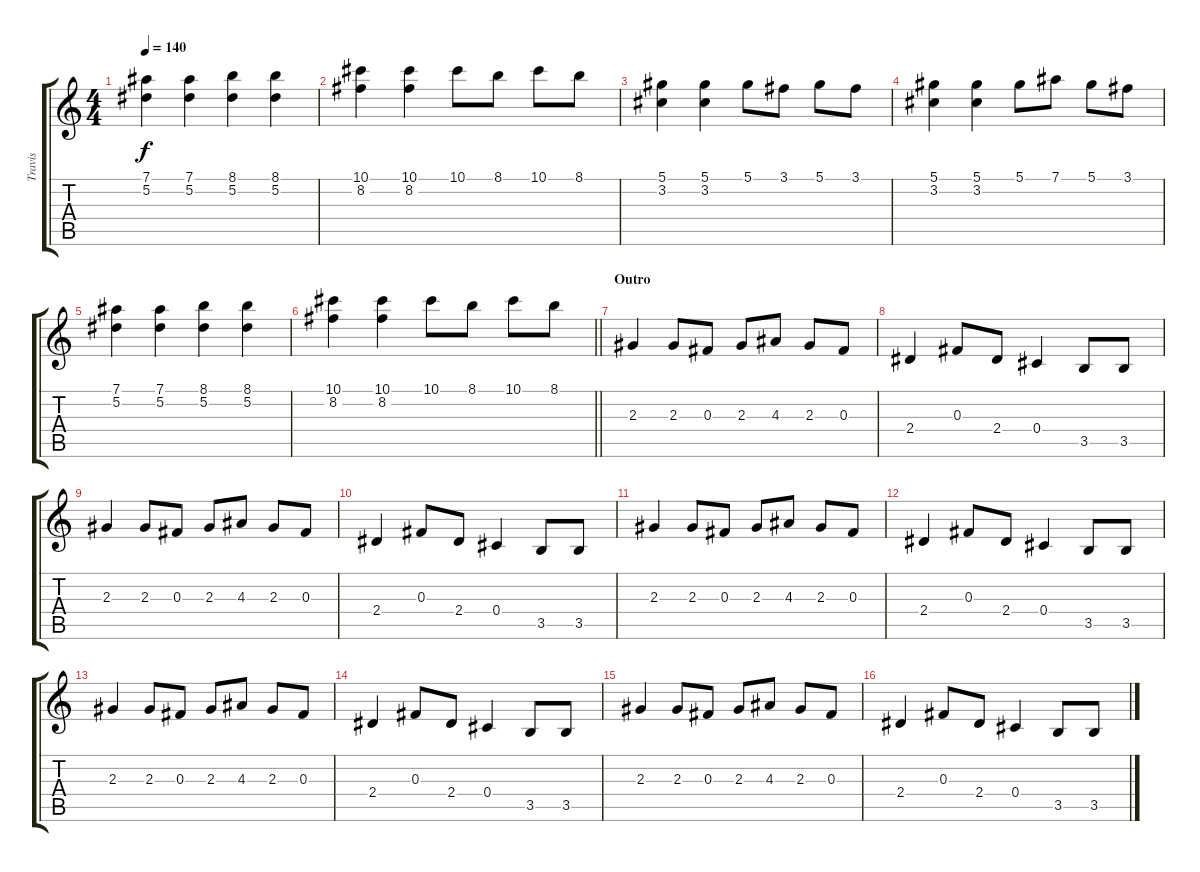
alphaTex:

\track ("Travis" "Travis") {instrument overdrivenguitar}
\staff {score tabs}
\tuning (Eb4 Bb3 Gb3 Db3 Ab2 Eb2) {hide}
\ts (4 4)
\tempo 140
\clef g2
\ks c
(7.1 5.2).4{dy f} (7.1 5.2).4 (8.1 5.2).4 (8.1 5.2).4 |
(10.1 8.2).4 (10.1 8.2).4 10.1.8 8.1.8 10.1.8 8.1.8 |
(5.1 3.2).4 (5.1 3.2).4 5.1.8 3.1.8 5.1.8 3.1.8 |
(5.1 3.2).4 (5.1 3.2).4 5.1.8 7.1.8 5.1.8 3.1.8 |
(7.1 5.2).4 (7.1 5.2).4 (8.1 5.2).4 (8.1 5.2).4 |
\barLineRight lightlight
(10.1 8.2).4 (10.1 8.2).4 10.1.8 8.1.8 10.1.8 8.1.8 |
\section ("" "Outro")
2.3.4{instrument overdrivenguitar} 2.3.8 0.3.8 2.3.8 4.3.8 2.3.8 0.3.8 |
2.4.4 0.3.8 2.4.8 0.4.4 3.5.8 3.5.8 |
2.3.4 2.3.8 0.3.8 2.3.8 4.3.8 2.3.8 0.3.8 |
2.4.4 0.3.8 2.4.8 0.4.4 3.5.8 3.5.8 |
2.3.4 2.3.8 0.3.8 2.3.8 4.3.8 2.3.8 0.3.8 |
2.4.4 0.3.8 2.4.8 0.4.4 3.5.8 3.5.8 |
2.3.4 2.3.8 0.3.8 2.3.8 4.3.8 2.3.8 0.3.8 |
2.4.4 0.3.8 2.4.8 0.4.4 3.5.8 3.5.8 |
2.3.4 2.3.8 0.3.8 2.3.8 4.3.8 2.3.8 0.3.8 |
2.4.4 0.3.8 2.4.8 0.4.4 3.5.8 3.5.8
